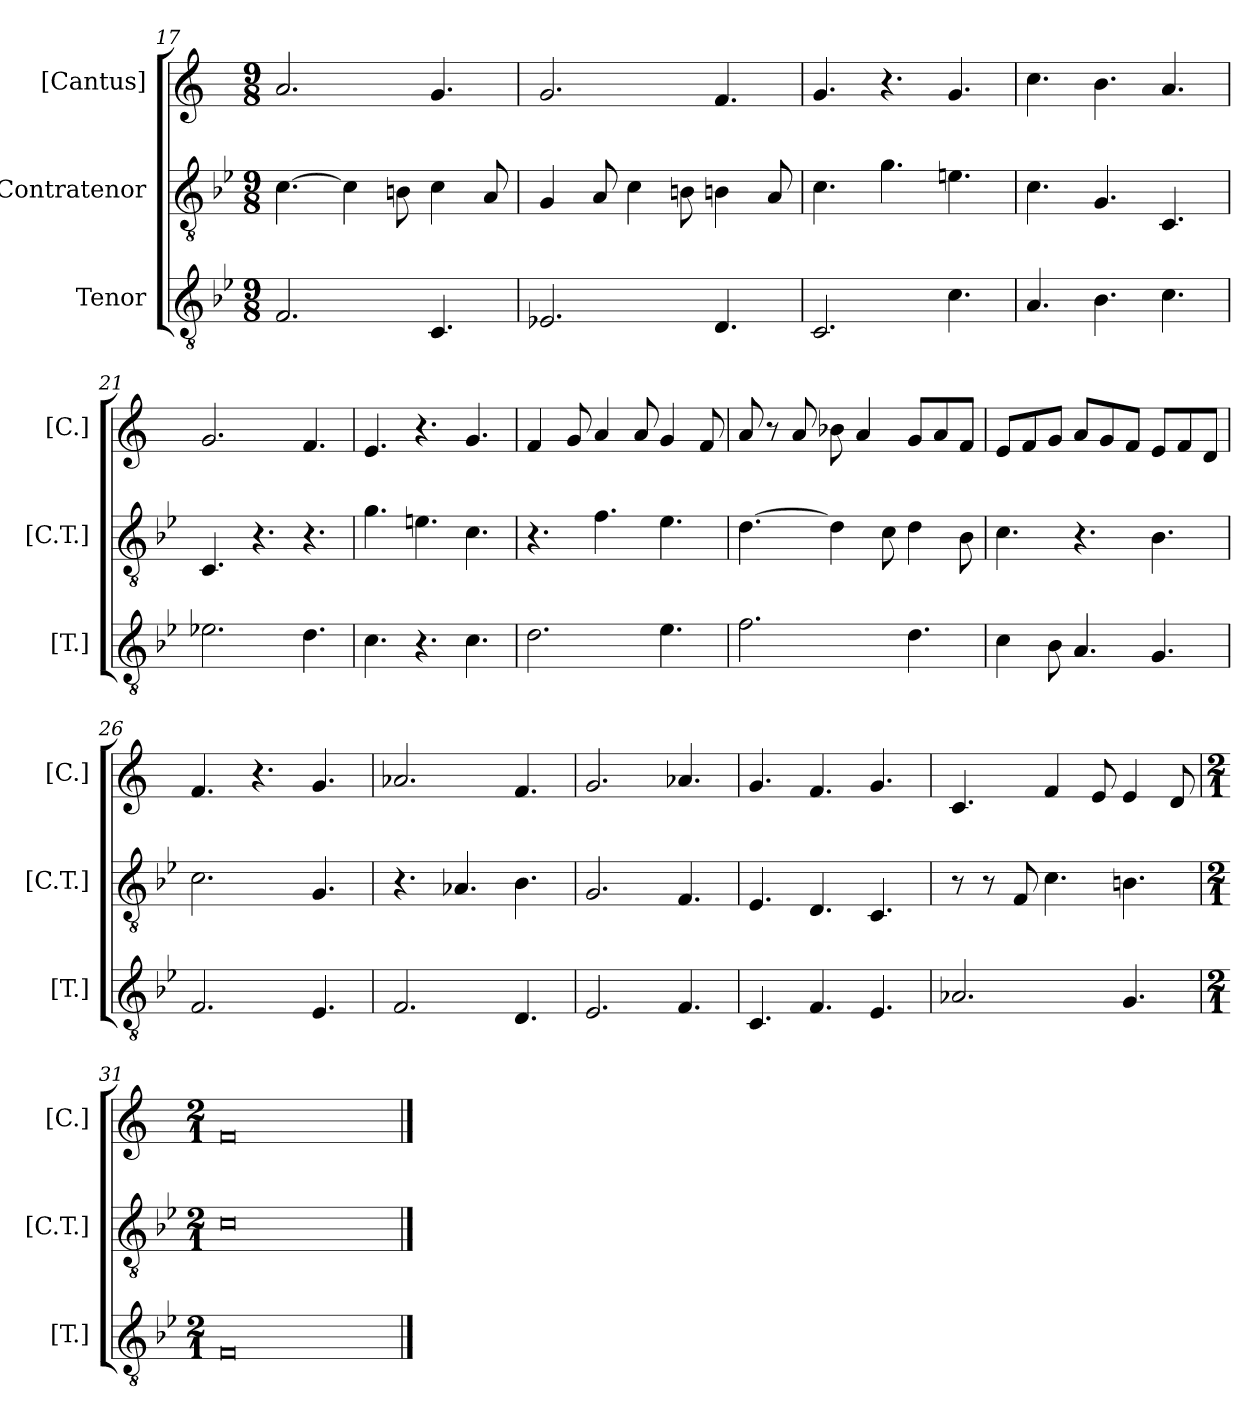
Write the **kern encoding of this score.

**kern	**kern	**kern
*part3	*part2	*part1
*staff3	*staff2	*staff1
*I"Tenor	*I"Contratenor	*I"[Cantus]
*I'[T.]	*I'[C.T.]	*I'[C.]
*clefGv2	*clefGv2	*clefG2
*k[b-e-]	*k[b-e-]	*k[]
*B-:	*B-:	*C:
*M9/8	*M9/8	*M9/8
=17	=17	=17
2.Fi/	[4.ci\	2.ai/
.	4ci\]	.
.	8Bni\	.
4.Ci/	4ci\	4.gi/
.	8Ai/	.
=18	=18	=18
2.E-Xi/	4Gi/	2.gi/
.	8Ai/	.
.	4ci\	.
.	8Bni\	.
4.Di/	4Bni\	4.fi/
.	8Ai/	.
=19	=19	=19
2.Ci/	4.ci\	4.gi/
.	4.gi\	4.r
4.ci\	4.eni\	4.gi/
=20	=20	=20
4.Ai/	4.ci\	4.cci\
4.B-i\	4.Gi/	4.bi\
4.ci\	4.Ci/	4.ai/
=21	=21	=21
2.e-Xi\	4.Ci/	2.gi/
.	4.r	.
4.di\	4.r	4.fi/
=22	=22	=22
4.ci\	4.gi\	4.ei/
4.r	4.eni\	4.r
4.ci\	4.ci\	4.gi/
=23	=23	=23
2.di\	4.r	4fi/
.	.	8gi/
.	4.fi\	4ai/
.	.	8ai/
4.e-i\	4.e-i\	4gi/
.	.	8fi/
!!LO:PB:g=z
=24	=24	=24
2.fi\	[4.di\	8ai/
.	.	8r
.	.	8ai/
.	4di\]	8b-Xi\
.	.	4ai/
.	8ci\	.
4.di\	4di\	8gi/L
.	.	8ai/
.	8B-i\	8fi/J
=25	=25	=25
4ci\	4.ci\	8ei/L
.	.	8fi/
8B-i\	.	8gi/J
4.Ai/	4.r	8ai/L
.	.	8gi/
.	.	8fi/J
4.Gi/	4.B-i\	8ei/L
.	.	8fi/
.	.	8di/J
=26	=26	=26
2.Fi/	2.ci\	4.fi/
.	.	4.r
4.E-i/	4.Gi/	4.gi/
=27	=27	=27
2.Fi/	4.r	2.a-Xi/
.	4.A-Xi/	.
4.Di/	4.B-i\	4.fi/
=28	=28	=28
2.E-i/	2.Gi/	2.gi/
4.Fi/	4.Fi/	4.a-Xi/
=29	=29	=29
4.Ci/	4.E-i/	4.gi/
4.Fi/	4.Di/	4.fi/
4.E-i/	4.Ci/	4.gi/
=30	=30	=30
2.A-Xi/	8r	4.ci/
.	8r	.
.	8Fi/	.
.	4.ci\	4fi/
.	.	8ei/
4.Gi/	4.Bni\	4ei/
.	.	8di/
=31	=31	=31
*M2/1	*M2/1	*M2/1
0Fi	0ci	0fi
==	==	==
*-	*-	*-
